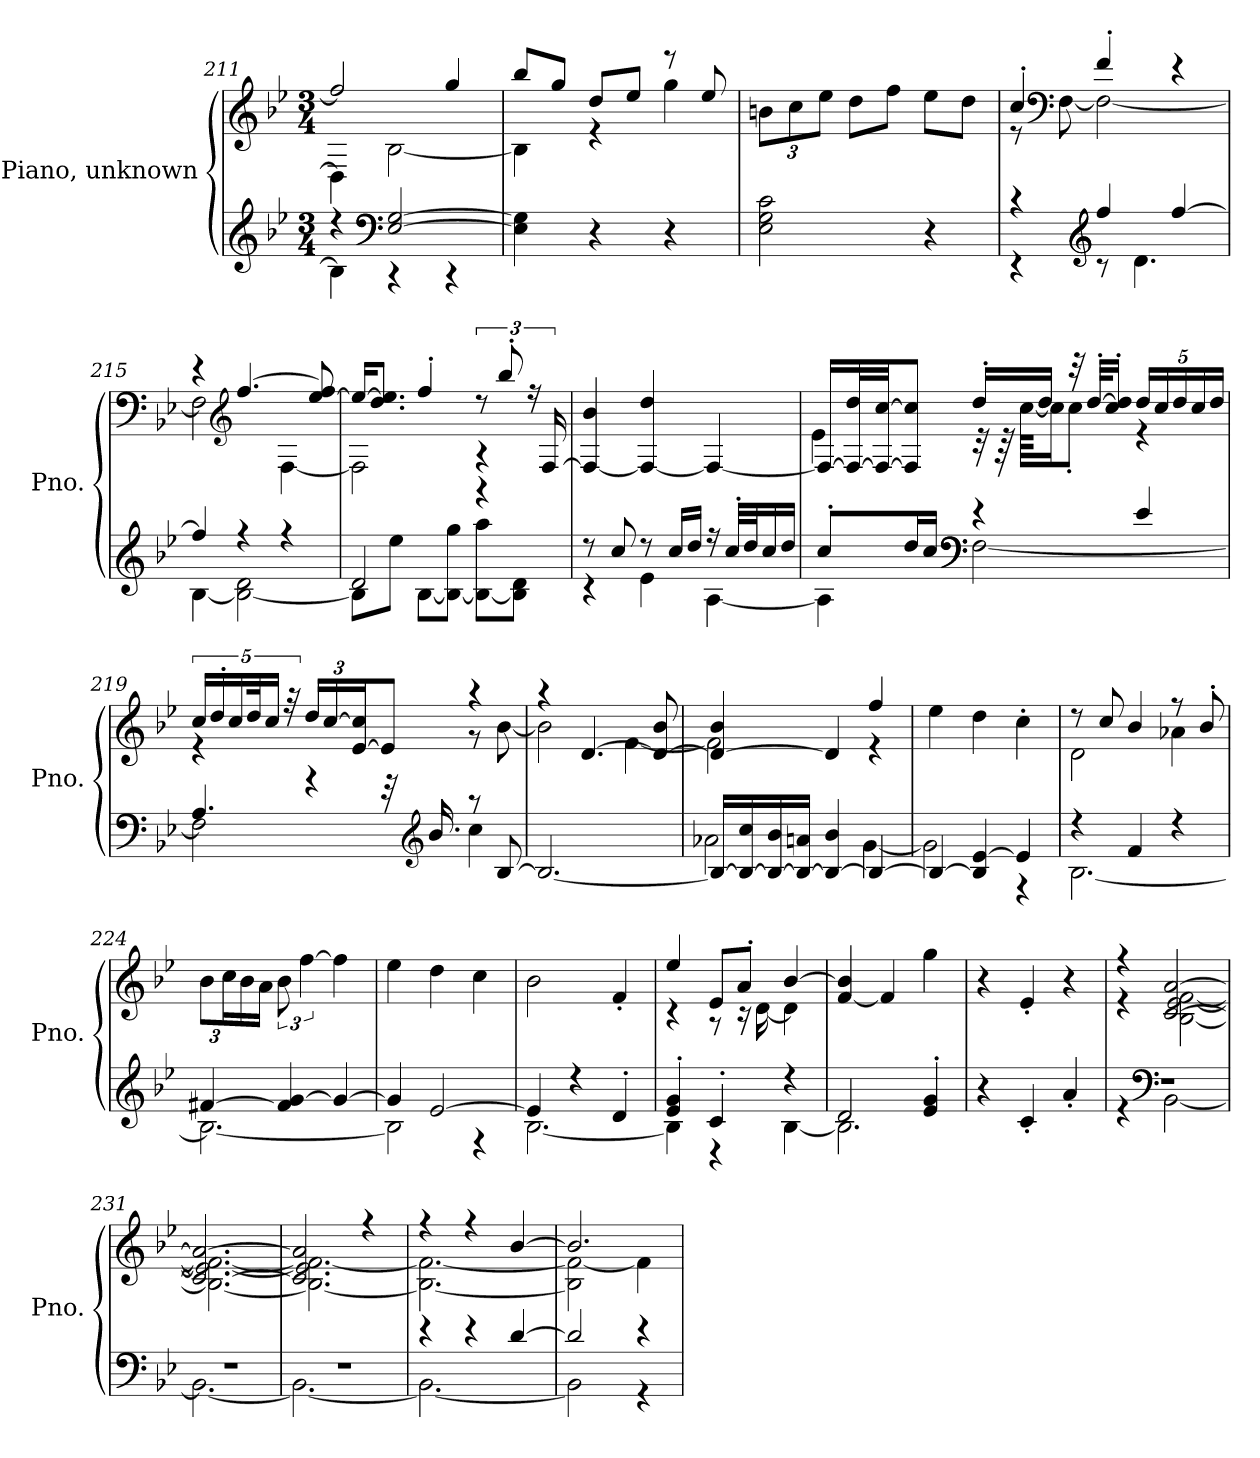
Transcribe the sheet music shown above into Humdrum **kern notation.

**kern	**kern
*part1	*part1
*staff2	*staff1
*I"Piano, unknown	*
*I'Pno.	*
*clefG2	*clefG2
*k[b-e-]	*k[b-e-]
*M3/4	*M3/4
=211	=211
*^	*^
4r	4B-\]	2ff#/]	4D\]
*clefF4	*	*	*
[2E-/ [2G/	4r	.	[2B-\
.	4r	4gg/	.
*v	*v	*	*
=212	=212	=212
4E-\] 4G\]	8bb-/L	4B-\]
.	8gg/J	.
4r	8dd/L	4r
.	8ee-/J	.
4r	8r	4gg\
.	8ee-/	.
*	*v	*v
=213	=213
*	*Xbrackettup
2E-\ 2G\ 2c\	12bn\L
.	12cc\
.	12ee-\J
.	8dd\L
.	8ff\J
4r	8ee-\L
.	8dd\J
=214	=214
*^	*^
4r	4r	4cc'/	8r
*	*	*clefF4	*
.	.	.	[8F\
*clefG2	*	*	*
4ff/	8r	4f'/	2F\_
.	4.d\	.	.
[4ff/	.	4r	.
!!LO:LB:g=z	!!
=215	=215	=215	=215
4ff/]	[4B-\	4r	2F\]
*	*	*clefG2	*
4r	2B-\_ 2d\	[4.ff/	.
4r	.	.	[4F\
.	.	[8ee-/ 8ff/]	.
=216	=216	=216	=216
2d/	8B-\L]	16ee-/KL_	2F\]
.	.	8.dd/ 8.ee-/]J	.
.	8ee-\J	.	.
.	[8B-\L	4ff'/	.
.	8B-\_ 8gg\J	.	.
*	*	*brackettup	*
4r	8B-\_ 8aa\L	12r	4r
.	.	12bb-'/	.
.	8B-\] 8d\J	.	.
.	.	24r	.
.	.	[24F/	.
*	*	*v	*v
=217	=217	=217
8r	4r	4F/_ 4b-/
8cc/	.	.
8r	4e-\	4F/_ 4dd/
16cc/LL	.	.
16dd/JJ	.	.
16r	[4A\	4F/_
32cc'/LLL	.	.
32dd/J	.	.
16cc/	.	.
16dd/JJ	.	.
!!LO:LB:g=z
=218	=218	=218
*	*	*^
8cc'/L	4A\]	16F/LL_	4e-\
.	.	32F/_ 32dd/L	.
.	.	32F/_ [32cc/JJ	.
16dd/L	.	8F/] 8cc/]J	.
16cc/JJ	.	.	.
*clefF4	*	*	*
4r	[2F\	16dd'/LL	32r
.	.	.	64r
.	.	.	[64cc\KKLL
.	.	16dd/JJ	16cc\J]
.	.	32r	8cc'\J
.	.	[32dd'/KLL	.
.	.	16cc/' 16dd/]'JJ	.
*	*	*Xbrackettup	*
4e-/	.	20dd/LL	4r
.	.	20cc/	.
.	.	20dd/	.
.	.	20cc/	.
.	.	20dd/JJ	.
=219	=219	=219	=219
*	*	*brackettup	*
4.A/	2F\]	20cc/LL	4r
.	.	20dd'/	.
.	.	20cc/	.
.	.	40dd/K	.
.	.	20cc/JJ	.
.	.	40r	.
*	*	*Xbrackettup	*
.	.	24dd/LL	4r
.	.	[24cc/	.
.	.	[24e-/ 24cc/]J	.
32r	.	8e-/J]	.
*clefG2	*	*	*
16.b-/	.	.	.
8r	4cc\	4r	8r
[8B-/	.	.	[8b-\
*v	*v	*	*
!!LO:LB:g=z	!!
=220	=220	=220
2.B-/_	4r	2b-\]
.	[4.d/	.
.	.	[4f\
.	8d/_ 8b-/	.
=221	=221	=221
*^	*	*
16B-/LL_	2a-X\	4d/_ 4b-/	2f\]
16B-/_ 16cc/	.	.	.
16B-/_ 16b-/	.	.	.
16B-/_ 16an/JJ	.	.	.
4B-/_ 4b-/	.	4d/]	.
4B-/_	[4g\	4ff/	4r
*	*	*v	*v
=222	=222	=222
4B-/_	2g\]	4ee-\
4B-/] [4e-/	.	4dd\
4e-/]	4r	4cc'\
=223	=223	=223
*	*	*^
4r	[2.B-\	8r	2d\
.	.	8cc/	.
4f/	.	4b-/	.
4r	.	8r	4a-X\
.	.	8b-'/	.
*	*	*v	*v
=224	=224	=224
[4f#X/	2.B-\_	12b-\L
.	.	24cc\L
.	.	16b-\
.	.	16a\JJ
*	*	*brackettup
4f#/] [4g/	.	12b-\
.	.	[6ff\
4g/_	.	4ff\]
=225	=225	=225
4g/]	2B-\]	4ee-\
[2e-/	.	4dd\
.	4r	4cc\
!!LO:LB:g=z
=226	=226	=226
4e-/]	[2.B-\	2b-\
4r	.	.
4d'/	.	4f'/
=227	=227	=227
*	*	*^
4e-/' 4g/'	4B-\]	4ee-/	4r
4c'/	4r	8e-/L	8r
.	.	8a'/J	16r
.	.	.	[16d\
4r	[4B-\	[4b-/	4d\]
*	*	*v	*v
=228	=228	=228
2d/	2.B-\]	[4f/ 4b-/]
.	.	4f/]
4e-/' 4g/'	.	4gg\
*v	*v	*
=229	=229
4r	4r
4c'/	4e-'/
4a'/	4r
=230	=230
*^	*^
2.r	4r	4r	4r
*clefF4	*	*	*
.	[2BB-\	[2c/ [2a/	[2B-\ [2e-\ [2f\
=231	=231	=231	=231
2.r	2.BB-\_	2.c/_ 2.a/_	2.B-\_ 2.e-\_ 2.f\_
=232	=232	=232	=232
2.r	2.BB-\_	2c/] 2a/]	2.B-\_ 2.e-\] 2.f\_
.	.	4r	.
=233	=233	=233	=233
4r	2.BB-\_	4r	2.B-\_ 2.f\_
4r	.	4r	.
[4d/	.	[4b-/	.
=234	=234	=234	=234
2d/]	2BB-\]	2.b-/]	2B-\] 2f\_
4r	4r	.	4f\]
*v	*v	*	*
*	*v	*v
=	=
*-	*-
